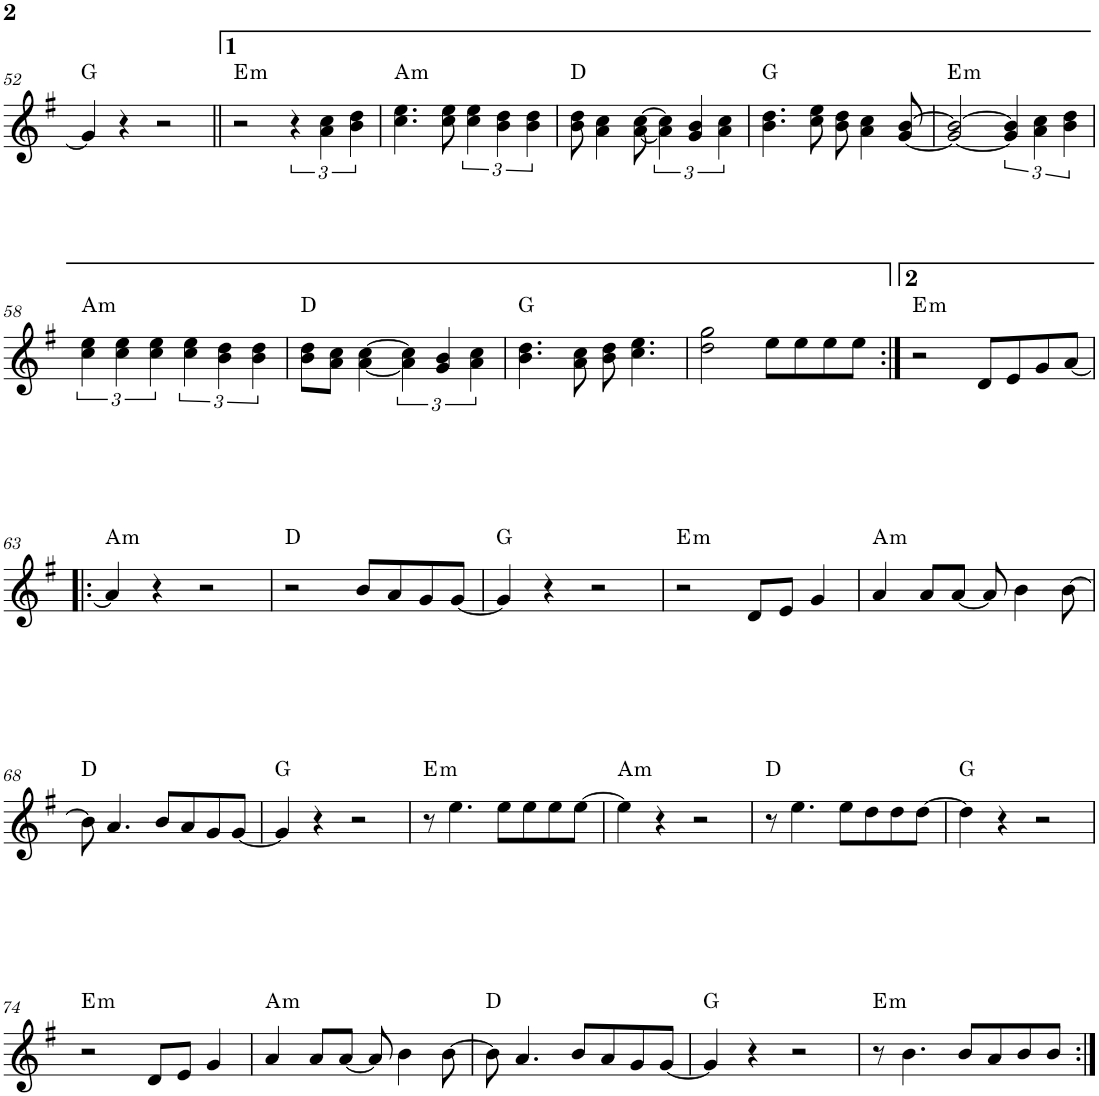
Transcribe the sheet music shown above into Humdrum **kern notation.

**kern	**harte
*part1	*part1
*staff1	*
*I"P1	*
!!LO:PB:g=z
*clefG2	*
*k[f#]	*
*G:	*
*M4/4	*
=52	=52
4g/]	G:maj
4r	.
2r	.
=53||	=53||
!	!LO:H:kt=m
2r	E:min
6r	.
6a\ 6cc\	.
6b\ 6dd\	.
=54	=54
!	!LO:H:kt=m
4.cc\ 4.ee\	A:min
8cc\ 8ee\	.
6cc\ 6ee\	.
6b\ 6dd\	.
6b\ 6dd\	.
=55	=55
8b\ 8dd\	D:maj
4a\ 4cc\	.
[<8a\ [>8cc\	.
6a\] 6cc\]	.
6g/ 6b/	.
6a\ 6cc\	.
=56	=56
4.b\ 4.dd\	G:maj
8cc\ 8ee\	.
8b\ 8dd\	.
4a\ 4cc\	.
[<8g/ [>8b/	.
=57	=57
!	!LO:H:kt=m
2g/_ 2b/_	E:min
6g/] 6b/]	.
6a\ 6cc\	.
6b\ 6dd\	.
!!LO:LB:g=z
=58	=58
!	!LO:H:kt=m
6cc\ 6ee\	A:min
6cc\ 6ee\	.
6cc\ 6ee\	.
6cc\ 6ee\	.
6b\ 6dd\	.
6b\ 6dd\	.
=59	=59
8b\ 8dd\L	D:maj
8a\ 8cc\J	.
[<4a\ [>4cc\	.
6a\] 6cc\]	.
6g/ 6b/	.
6a\ 6cc\	.
=60	=60
4.b\ 4.dd\	G:maj
8a\ 8cc\	.
8b\ 8dd\	.
4.cc\ 4.ee\	.
=61	=61
2dd\ 2gg\	.
8ee\L	.
8ee\	.
8ee\	.
8ee\J	.
=62:|!	=62:|!
!	!LO:H:kt=m
2r	E:min
8d/L	.
8e/	.
8g/	.
[<8a/J	.
!!LO:LB:g=z
=63!|:	=63!|:
!	!LO:H:kt=m
4a/]	A:min
4r	.
2r	.
=64	=64
2r	D:maj
8b/L	.
8a/	.
8g/	.
[<8g/J	.
=65	=65
4g/]	G:maj
4r	.
2r	.
=66	=66
!	!LO:H:kt=m
2r	E:min
8d/L	.
8e/J	.
4g/	.
=67	=67
!	!LO:H:kt=m
4a/	A:min
8a/L	.
[<8a/J	.
8a/]	.
4b\	.
[>8b\	.
!!LO:LB:g=z
=68	=68
8b\]	D:maj
4.a/	.
8b/L	.
8a/	.
8g/	.
[<8g/J	.
=69	=69
4g/]	G:maj
4r	.
2r	.
=70	=70
!	!LO:H:kt=m
8r	E:min
4.ee\	.
8ee\L	.
8ee\	.
8ee\	.
[>8ee\J	.
=71	=71
!	!LO:H:kt=m
4ee\]	A:min
4r	.
2r	.
=72	=72
8r	D:maj
4.ee\	.
8ee\L	.
8dd\	.
8dd\	.
[>8dd\J	.
=73	=73
4dd\]	G:maj
4r	.
2r	.
!!LO:LB:g=z
=74	=74
!	!LO:H:kt=m
2r	E:min
8d/L	.
8e/J	.
4g/	.
=75	=75
!	!LO:H:kt=m
4a/	A:min
8a/L	.
[<8a/J	.
8a/]	.
4b\	.
[>8b\	.
=76	=76
8b\]	D:maj
4.a/	.
8b/L	.
8a/	.
8g/	.
[<8g/J	.
=77	=77
4g/]	G:maj
4r	.
2r	.
=78	=78
!	!LO:H:kt=m
8r	E:min
4.b\	.
8b/L	.
8a/	.
8b/	.
8b/J	.
=:|!	=:|!
*-	*-
